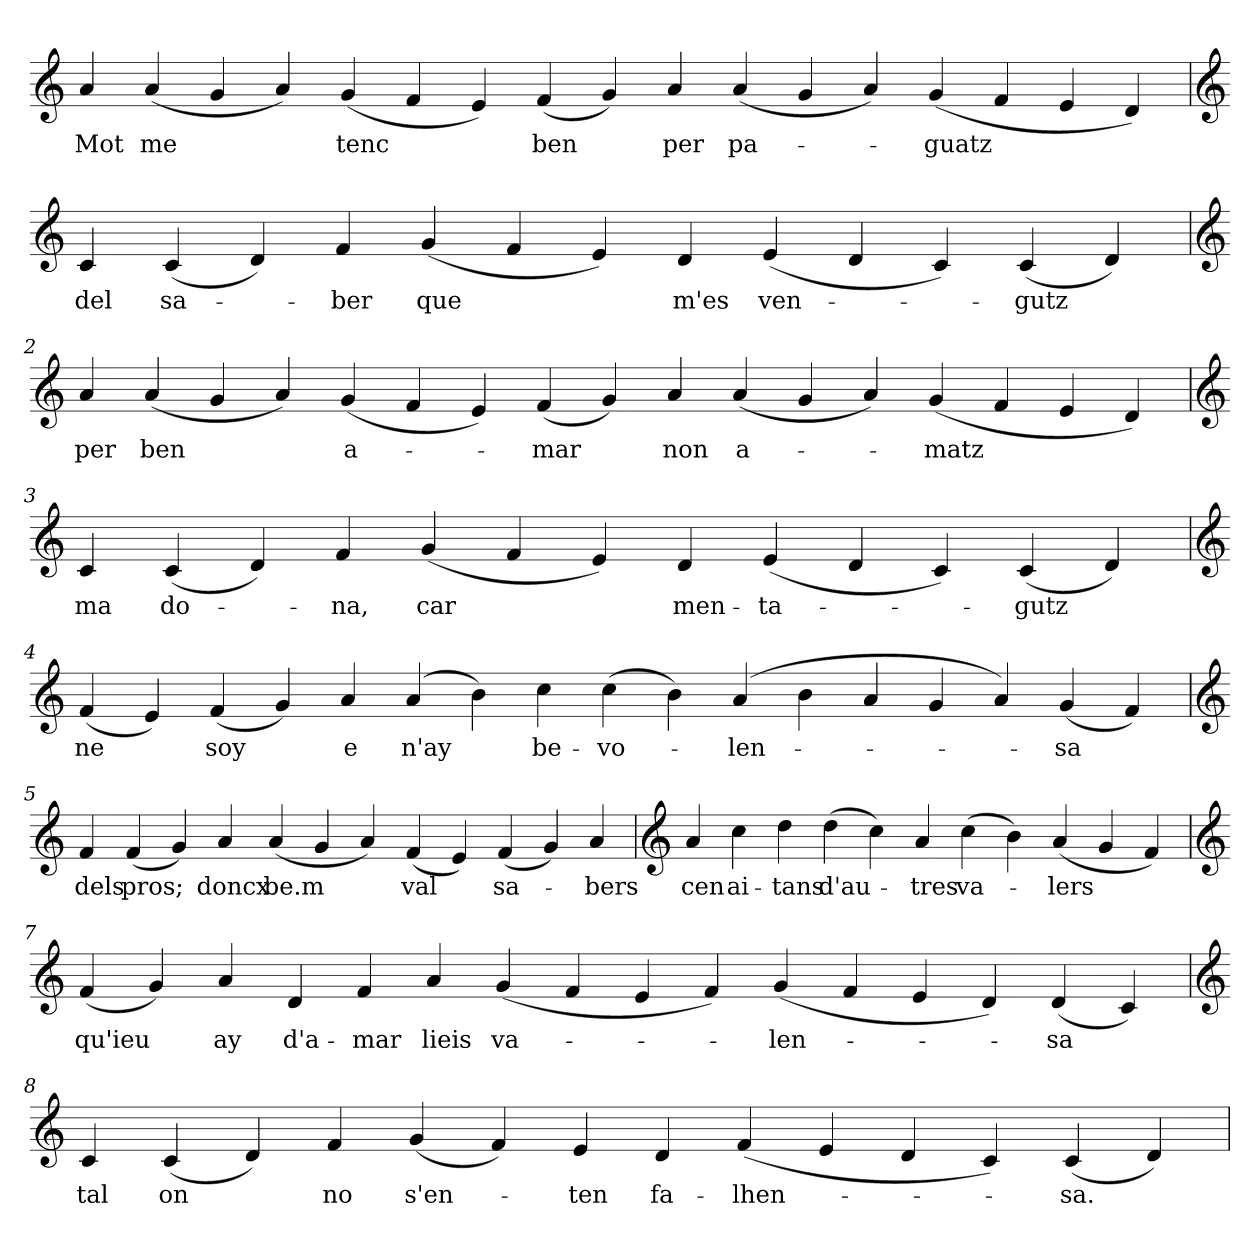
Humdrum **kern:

**kern	**text
*part1	*part1
*staff1	*staff1
*clefG2	*
=	=
4a	Mot
(4a	me
4g	.
4a)	.
(4g	tenc
4f	.
4e)	.
(4f	ben
4g)	.
4a	per
(4a	pa-
4g	.
4a)	.
(4g	-guatz
4f	.
4e	.
4d)	.
=1	=1
*clefG2	*
4c	del
(4c	sa-
4d)	.
4f	-ber
(4g	que
4f	.
4e)	.
4d	m'es
(4e	ven-
4d	.
4c)	.
(4c	-gutz
4d)	.
=2	=2
*clefG2	*
4a	per
(4a	ben
4g	.
4a)	.
(4g	a-
4f	.
4e)	.
(4f	-mar
4g)	.
4a	non
(4a	a-
4g	.
4a)	.
(4g	-matz
4f	.
4e	.
4d)	.
=3	=3
*clefG2	*
4c	ma
(4c	do-
4d)	.
4f	-na,
(4g	car
4f	.
4e)	.
4d	men-
(4e	-ta-
4d	.
4c)	.
(4c	-gutz
4d)	.
=4	=4
*clefG2	*
(4f	ne
4e)	.
(4f	soy
4g)	.
4a	e
(4a	n'ay
4b)	.
4cc	be-
(4cc	-vo-
4b)	.
(4a	-len-
4b	.
4a	.
4g	.
4a)	.
(4g	-sa
4f)	.
=5	=5
*clefG2	*
4f	dels
(4f	pros;
4g)	.
4a	doncx
(4a	be.m
4g	.
4a)	.
(4f	val
4e)	.
(4f	sa-
4g)	.
4a	-bers
=6	=6
*clefG2	*
4a	cen
4cc	ai-
4dd	-tans
(4dd	d'au-
4cc)	.
4a	-tres
(4cc	va-
4b)	.
(4a	-lers
4g	.
4f)	.
=7	=7
*clefG2	*
(4f	qu'ieu
4g)	.
4a	ay
4d	d'a-
4f	-mar
4a	lieis
(4g	va-
4f	.
4e	.
4f)	.
(4g	-len-
4f	.
4e	.
4d)	.
(4d	-sa
4c)	.
=8	=8
*clefG2	*
4c	tal
(4c	on
4d)	.
4f	no
(4g	s'en-
4f)	.
4e	-ten
4d	fa-
(4f	-lhen-
4e	.
4d	.
4c)	.
(4c	-sa.
4d)	.
=	=
*-	*-
